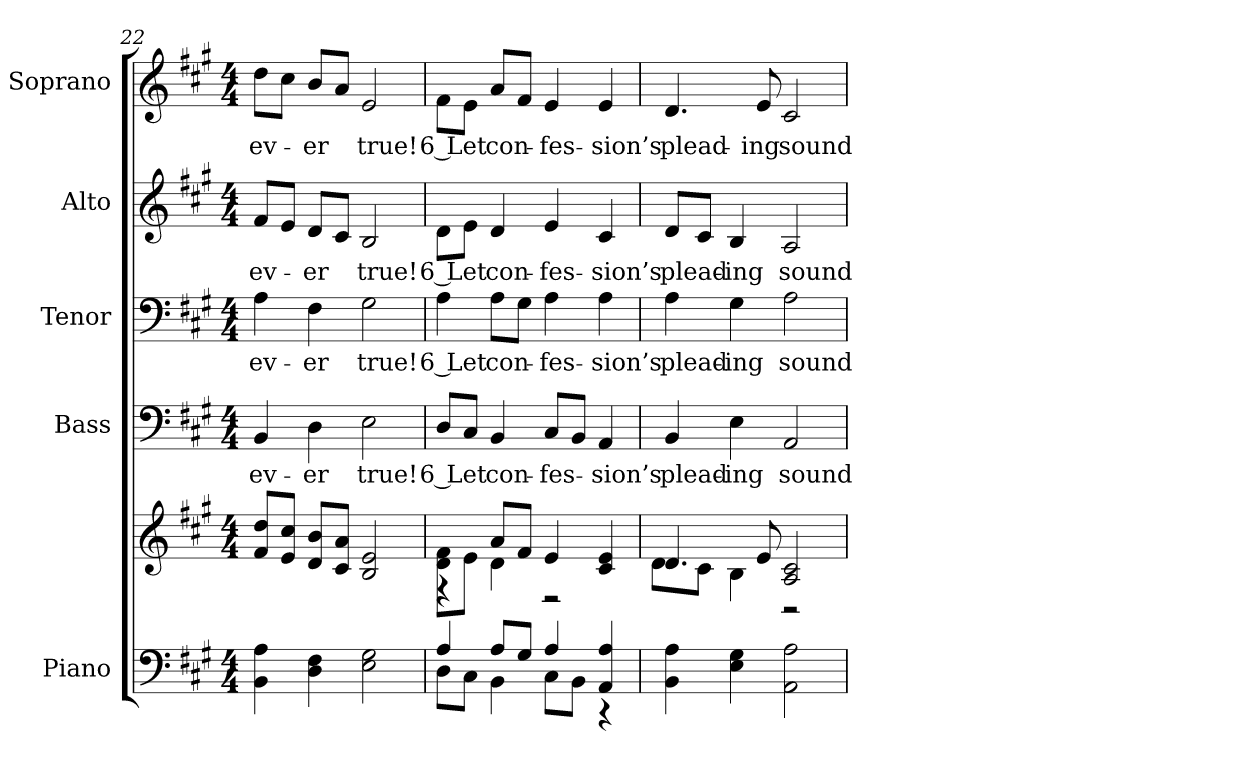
**kern	**kern	**kern	**text	**kern	**text	**kern	**text	**kern	**text
*part5	*part5	*part4	*part4	*part3	*part3	*part2	*part2	*part1	*part1
*staff6	*staff5	*staff4	*staff4	*staff3	*staff3	*staff2	*staff2	*staff1	*staff1
*I"Piano	*	*I"Bass	*	*I"Tenor	*	*I"Alto	*	*I"Soprano	*
*I'Pno.	*	*I'B.	*	*I'T.	*	*I'A.	*	*I'S.	*
*clefF4	*clefG2	*clefF4	*	*clefF4	*	*clefG2	*	*clefG2	*
*k[f#c#g#]	*k[f#c#g#]	*k[f#c#g#]	*	*k[f#c#g#]	*	*k[f#c#g#]	*	*k[f#c#g#]	*
*A:	*A:	*A:	*	*A:	*	*A:	*	*A:	*
*M4/4	*M4/4	*M4/4	*	*M4/4	*	*M4/4	*	*M4/4	*
=22	=22	=22	=22	=22	=22	=22	=22	=22	=22
!	!	!	!LO:LY:b:color=#000000	!	!	!	!	!	!
!	!	!	!	!	!LO:LY:b:color=#000000	!	!	!	!
!	!	!	!	!	!	!	!LO:LY:b:color=#000000	!	!
!	!	!	!	!	!	!	!	!	!LO:LY:b:color=#000000
4BBi\ 4Ai	8f#i/ 8ddiL	4BBi/	ev-	4Ai\	ev-	8f#i/L	ev-	8ddi\L	ev-
.	8ei/ 8cc#iJ	.	.	.	.	8ei/J	.	8cc#i\J	.
!	!	!	!LO:LY:b:color=#000000	!	!	!	!	!	!
!	!	!	!	!	!LO:LY:b:color=#000000	!	!	!	!
!	!	!	!	!	!	!	!LO:LY:b:color=#000000	!	!
!	!	!	!	!	!	!	!	!	!LO:LY:b:color=#000000
4Di\ 4F#i	8di/ 8biL	4Di\	-er	4F#i\	-er	8di/L	-er	8bi/L	-er
.	8c#i/ 8aiJ	.	.	.	.	8c#i/J	.	8ai/J	.
!	!	!	!LO:LY:b:color=#000000	!	!	!	!	!	!
!	!	!	!	!	!LO:LY:b:color=#000000	!	!	!	!
!	!	!	!	!	!	!	!LO:LY:b:color=#000000	!	!
!	!	!	!	!	!	!	!	!	!LO:LY:b:color=#000000
2Ei\ 2G#i	2Bi/ 2ei	2Ei\	true!	2G#i\	true!	2Bi/	true!	2ei/	true!
=23	=23	=23	=23	=23	=23	=23	=23	=23	=23
*^	*^	*	*	*	*	*	*	*	*
!	!	!	!	!	!LO:LY:b:color=#000000	!	!	!	!	!	!
!	!	!	!	!	!	!	!LO:LY:b:color=#000000	!	!	!	!
!	!	!	!	!	!	!	!	!	!LO:LY:b:color=#000000	!	!
!	!	!	!	!	!	!	!	!	!	!	!LO:LY:b:color=#000000
4Ai/	8Di\L	8di\ 8f#iL	4r	8Di/L	6 Let	4Ai\	6 Let	8di\L	6 Let	8f#i\L	6 Let
.	8C#i\J	8ei\J	.	8C#i/J	.	.	.	8ei\J	.	8ei\J	.
!	!	!	!	!	!LO:LY:b:color=#000000	!	!	!	!	!	!
!	!	!	!	!	!	!	!LO:LY:b:color=#000000	!	!	!	!
!	!	!	!	!	!	!	!	!	!LO:LY:b:color=#000000	!	!
!	!	!	!	!	!	!	!	!	!	!	!LO:LY:b:color=#000000
8Ai/L	4BBi\	8ai/L	4di\	4BBi/	con-	8Ai\L	con-	4di/	con-	8ai/L	con-
8G#i/J	.	8f#i/J	.	.	.	8G#i\J	.	.	.	8f#i/J	.
!	!	!	!	!	!LO:LY:b:color=#000000	!	!	!	!	!	!
!	!	!	!	!	!	!	!LO:LY:b:color=#000000	!	!	!	!
!	!	!	!	!	!	!	!	!	!LO:LY:b:color=#000000	!	!
!	!	!	!	!	!	!	!	!	!	!	!LO:LY:b:color=#000000
4Ai/	8C#i\L	4ei/	2r	8C#i/L	-fes-	4Ai\	-fes-	4ei/	-fes-	4ei/	-fes-
.	8BBi\J	.	.	8BBi/J	.	.	.	.	.	.	.
!	!	!	!	!	!LO:LY:b:color=#000000	!	!	!	!	!	!
!	!	!	!	!	!	!	!LO:LY:b:color=#000000	!	!	!	!
!	!	!	!	!	!	!	!	!	!LO:LY:b:color=#000000	!	!
!	!	!	!	!	!	!	!	!	!	!	!LO:LY:b:color=#000000
4AAi/ 4Ai	4r	4c#i/ 4ei	.	4AAi/	-sion’s	4Ai\	-sion’s	4c#i/	-sion’s	4ei/	-sion’s
*v	*v	*	*	*	*	*	*	*	*	*	*
!!LO:PB:g=z
=24	=24	=24	=24	=24	=24	=24	=24	=24	=24	=24
*^	*	*	*	*	*	*	*	*	*	*
!	!	!	!	!	!LO:LY:b:color=#000000	!	!	!	!	!	!
*v	*v	*	*	*	*	*	*	*	*	*	*
*^	*	*	*	*	*	*	*	*	*	*
!	!	!	!	!	!	!	!LO:LY:b:color=#000000	!	!	!	!
*v	*v	*	*	*	*	*	*	*	*	*	*
*^	*	*	*	*	*	*	*	*	*	*
!	!	!	!	!	!	!	!	!	!LO:LY:b:color=#000000	!	!
*v	*v	*	*	*	*	*	*	*	*	*	*
*^	*	*	*	*	*	*	*	*	*	*
!	!	!	!	!	!	!	!	!	!	!	!LO:LY:b:color=#000000
*v	*v	*	*	*	*	*	*	*	*	*	*
4BBi\ 4Ai	4.di/	8di\L	4BBi/	plead-	4Ai\	plead-	8di/L	plead-	4.di/	plead-
.	.	8c#i\J	.	.	.	.	8c#i/J	.	.	.
!	!	!	!	!LO:LY:b:color=#000000	!	!	!	!	!	!
!	!	!	!	!	!	!LO:LY:b:color=#000000	!	!	!	!
!	!	!	!	!	!	!	!	!LO:LY:b:color=#000000	!	!
4Ei\ 4G#i	.	4Bi\	4Ei\	-ing	4G#i\	-ing	4Bi/	-ing	.	.
!	!	!	!	!	!	!	!	!	!	!LO:LY:b:color=#000000
.	8ei/	.	.	.	.	.	.	.	8ei/	-ing
!	!	!	!	!LO:LY:b:color=#000000	!	!	!	!	!	!
!	!	!	!	!	!	!LO:LY:b:color=#000000	!	!	!	!
!	!	!	!	!	!	!	!	!LO:LY:b:color=#000000	!	!
!	!	!	!	!	!	!	!	!	!	!LO:LY:b:color=#000000
2AAi\ 2Ai	2Ai/ 2c#i	2r	2AAi/	sound	2Ai\	sound	2Ai/	sound	2c#i/	sound
*	*v	*v	*	*	*	*	*	*	*	*
=	=	=	=	=	=	=	=	=	=
*-	*-	*-	*-	*-	*-	*-	*-	*-	*-
